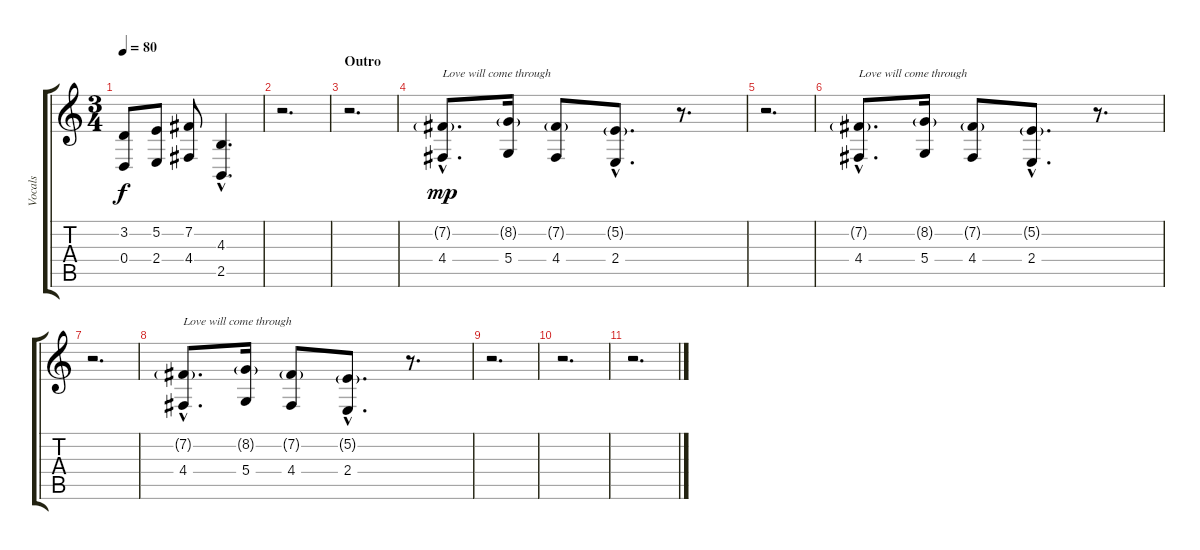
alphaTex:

\track ("Vocals" "Vocals") {instrument sopranosax}
\staff {score tabs}
\tuning (E4 B3 G3 D3 A2 E2) {hide}
\ts (3 4)
\tempo 80
\clef g2
\ks c
(3.2 0.4).8{dy f} (5.2 2.4).8 (7.2 4.4).8 (4.3{hac} 2.5{hac}).4{d} |
r.2{d} |
\section ("" "Outro")
r.2{d} |
(7.2{g hac} 4.4{hac}).8{d txt "Love will come through" dy mp} (8.2{g} 5.4).16 (7.2{g} 4.4).8 (5.2{g hac} 2.4{hac}).8{d} r.8{d} |
r.2{d} |
(7.2{g hac} 4.4{hac}).8{d txt "Love will come through"} (8.2{g} 5.4).16 (7.2{g} 4.4).8 (5.2{g hac} 2.4{hac}).8{d} r.8{d} |
r.2{d} |
(7.2{g hac} 4.4{hac}).8{d txt "Love will come through"} (8.2{g} 5.4).16 (7.2{g} 4.4).8 (5.2{g hac} 2.4{hac}).8{d} r.8{d} |
r.2{d} |
r.2{d} |
r.2{d}
